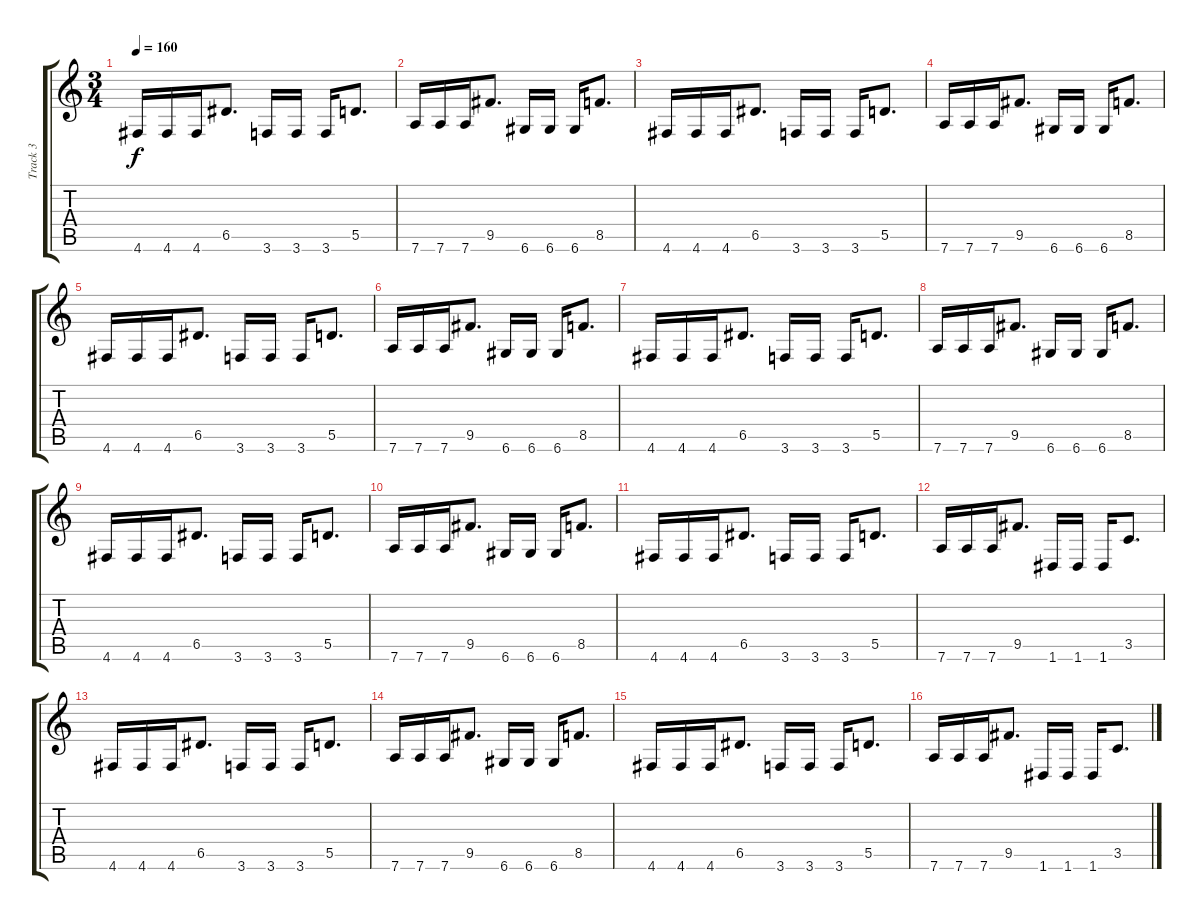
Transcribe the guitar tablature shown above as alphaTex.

\track ("Track 3" "Track 3") {instrument overdrivenguitar}
\staff {score tabs}
\tuning (D4 G3 C3 F2 A2 D2) {hide}
\ts (3 4)
\tempo 160
\clef g2
\ks c
4.6.16{dy f} 4.6.16 4.6.16 6.5.8{d} 3.6.16 3.6.16 3.6.16 5.5.8{d} |
7.6.16 7.6.16 7.6.16 9.5.8{d} 6.6.16 6.6.16 6.6.16 8.5.8{d} |
4.6.16 4.6.16 4.6.16 6.5.8{d} 3.6.16 3.6.16 3.6.16 5.5.8{d} |
7.6.16 7.6.16 7.6.16 9.5.8{d} 6.6.16 6.6.16 6.6.16 8.5.8{d} |
4.6.16 4.6.16 4.6.16 6.5.8{d} 3.6.16 3.6.16 3.6.16 5.5.8{d} |
7.6.16 7.6.16 7.6.16 9.5.8{d} 6.6.16 6.6.16 6.6.16 8.5.8{d} |
4.6.16 4.6.16 4.6.16 6.5.8{d} 3.6.16 3.6.16 3.6.16 5.5.8{d} |
7.6.16 7.6.16 7.6.16 9.5.8{d} 6.6.16 6.6.16 6.6.16 8.5.8{d} |
4.6.16 4.6.16 4.6.16 6.5.8{d} 3.6.16 3.6.16 3.6.16 5.5.8{d} |
7.6.16 7.6.16 7.6.16 9.5.8{d} 6.6.16 6.6.16 6.6.16 8.5.8{d} |
4.6.16 4.6.16 4.6.16 6.5.8{d} 3.6.16 3.6.16 3.6.16 5.5.8{d} |
7.6.16 7.6.16 7.6.16 9.5.8{d} 1.6.16 1.6.16 1.6.16 3.5.8{d} |
4.6.16 4.6.16 4.6.16 6.5.8{d} 3.6.16 3.6.16 3.6.16 5.5.8{d} |
7.6.16 7.6.16 7.6.16 9.5.8{d} 6.6.16 6.6.16 6.6.16 8.5.8{d} |
4.6.16 4.6.16 4.6.16 6.5.8{d} 3.6.16 3.6.16 3.6.16 5.5.8{d} |
7.6.16 7.6.16 7.6.16 9.5.8{d} 1.6.16 1.6.16 1.6.16 3.5.8{d}
